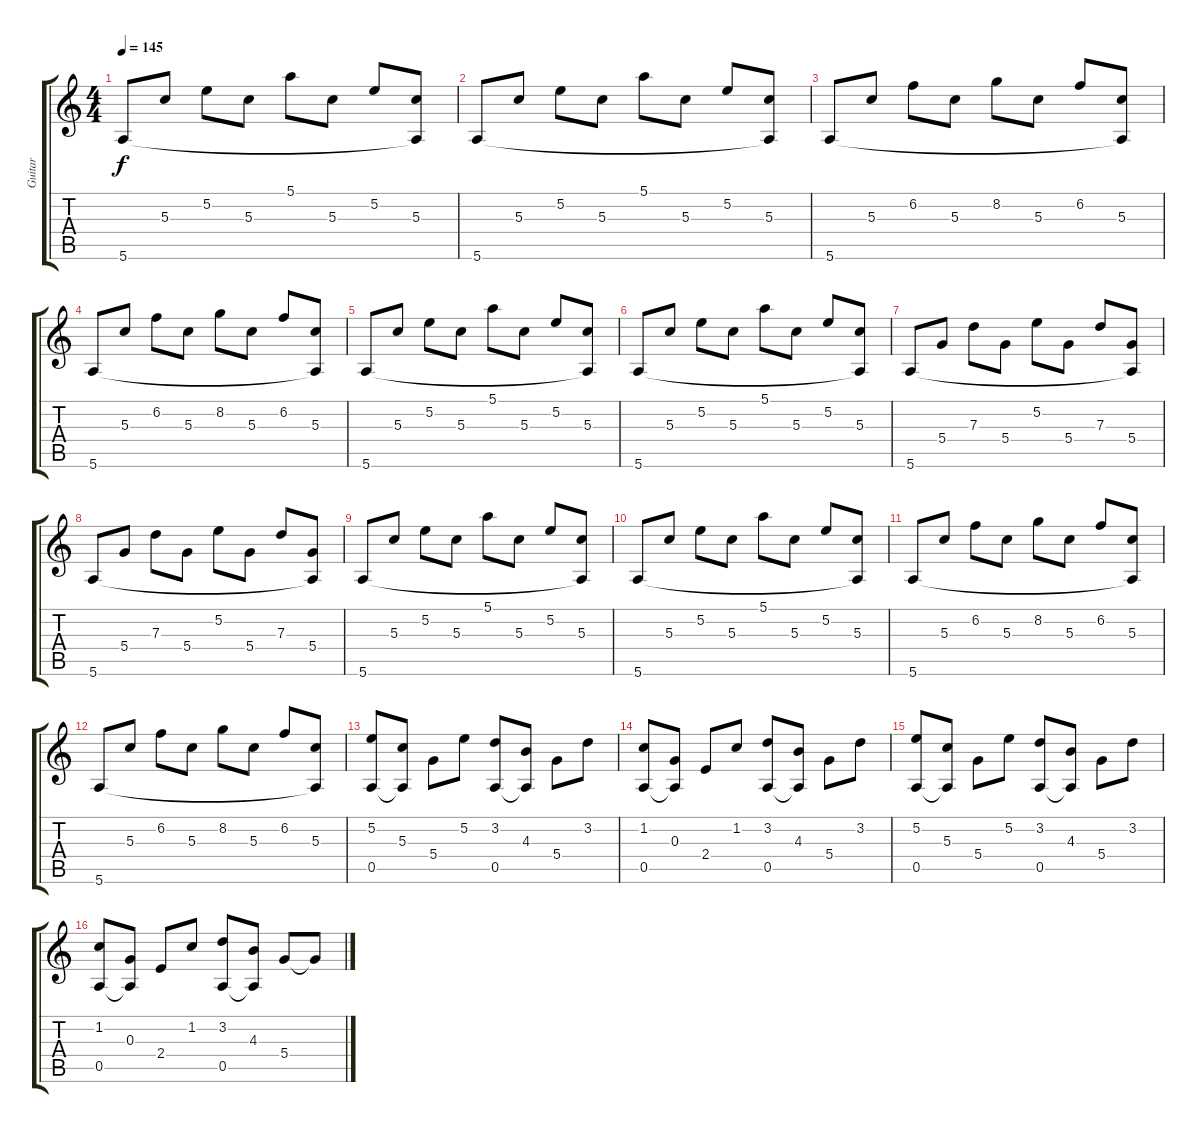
\track ("Guitar" "Guitar") {instrument acousticguitarsteel}
\staff {score tabs}
\tuning (E4 B3 G3 D3 A2 E2) {hide}
\ts (4 4)
\tempo 145
\clef g2
\ks c
5.6.8{dy f instrument acousticguitarsteel} 5.3.8 5.2.8 5.3.8 5.1.8 5.3.8 5.2.8 (5.3 5.6{t}).8 |
5.6.8 5.3.8 5.2.8 5.3.8 5.1.8 5.3.8 5.2.8 (5.3 5.6{t}).8 |
5.6.8 5.3.8 6.2.8 5.3.8 8.2.8 5.3.8 6.2.8 (5.3 5.6{t}).8 |
5.6.8 5.3.8 6.2.8 5.3.8 8.2.8 5.3.8 6.2.8 (5.3 5.6{t}).8 |
5.6.8 5.3.8 5.2.8 5.3.8 5.1.8 5.3.8 5.2.8 (5.3 5.6{t}).8 |
5.6.8 5.3.8 5.2.8 5.3.8 5.1.8 5.3.8 5.2.8 (5.3 5.6{t}).8 |
5.6.8 5.4.8 7.3.8 5.4.8 5.2.8 5.4.8 7.3.8 (5.4 5.6{t}).8 |
5.6.8 5.4.8 7.3.8 5.4.8 5.2.8 5.4.8 7.3.8 (5.4 5.6{t}).8 |
5.6.8 5.3.8 5.2.8 5.3.8 5.1.8 5.3.8 5.2.8 (5.3 5.6{t}).8 |
5.6.8 5.3.8 5.2.8 5.3.8 5.1.8 5.3.8 5.2.8 (5.3 5.6{t}).8 |
5.6.8 5.3.8 6.2.8 5.3.8 8.2.8 5.3.8 6.2.8 (5.3 5.6{t}).8 |
5.6.8 5.3.8 6.2.8 5.3.8 8.2.8 5.3.8 6.2.8 (5.3 5.6{t}).8 |
(5.2 0.5).8 (5.3 0.5{t}).8 5.4.8 5.2.8 (3.2 0.5).8 (4.3 0.5{t}).8 5.4.8 3.2.8 |
(1.2 0.5).8 (0.3 0.5{t}).8 2.4.8 1.2.8 (3.2 0.5).8 (4.3 0.5{t}).8 5.4.8 3.2.8 |
(5.2 0.5).8 (5.3 0.5{t}).8 5.4.8 5.2.8 (3.2 0.5).8 (4.3 0.5{t}).8 5.4.8 3.2.8 |
(1.2 0.5).8 (0.3 0.5{t}).8 2.4.8 1.2.8 (3.2 0.5).8 (4.3 0.5{t}).8 5.4.8 5.4{t}.8
